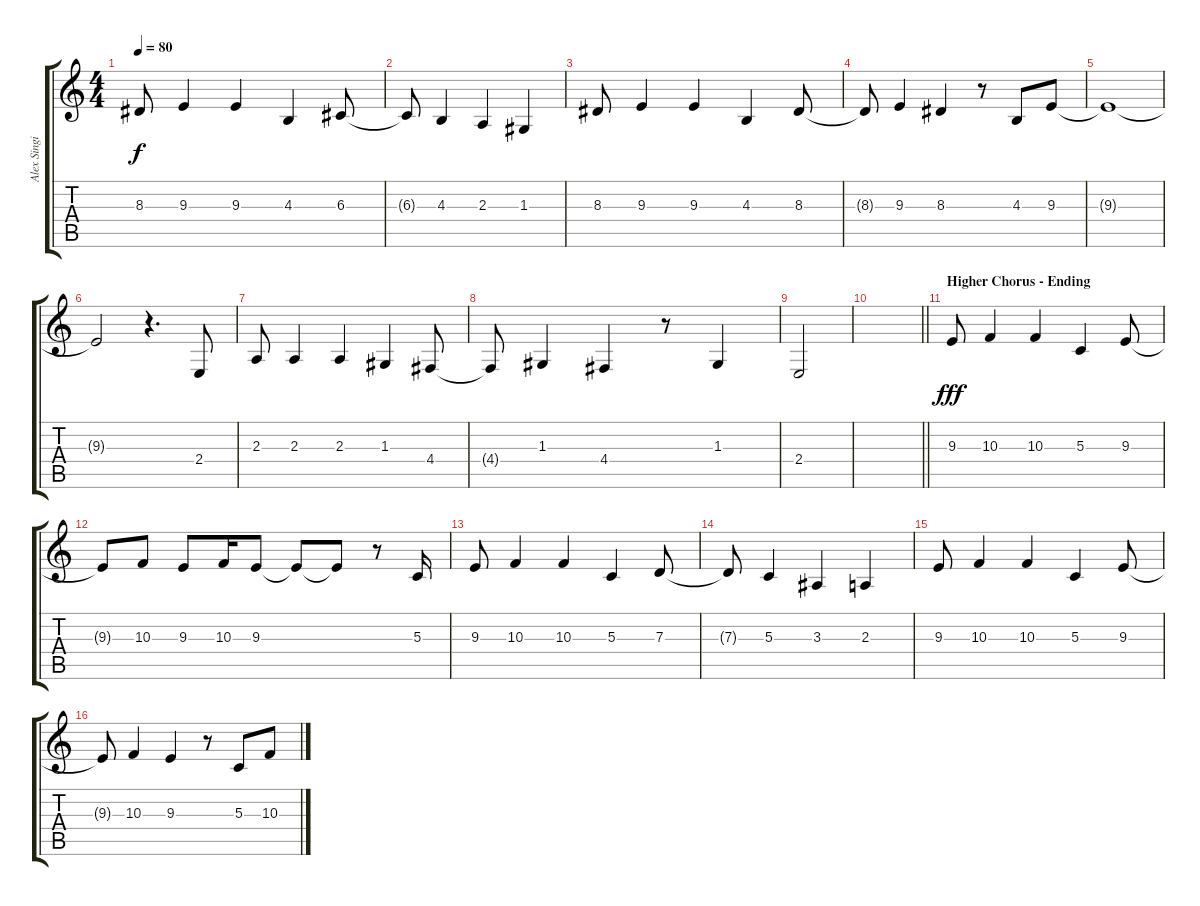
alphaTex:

\track ("Alex Singing" "Alex Singi") {instrument lead1square}
\staff {score tabs}
\tuning (E4 B3 G3 D3 A2 E2) {hide}
\ts (4 4)
\tempo 80
\clef g2
\ks c
8.3.8{dy f} 9.3.4 9.3.4 4.3.4 6.3.8 |
6.3{t}.8 4.3.4 2.3.4 1.3.4 |
8.3.8 9.3.4 9.3.4 4.3.4 8.3.8 |
8.3{t}.8 9.3.4 8.3.4 r.8 4.3.8 9.3.8 |
9.3{t}.1 |
9.3{t}.2 r.4{d} 2.4.8 |
2.3.8 2.3.4 2.3.4 1.3.4 4.4.8 |
4.4{t}.8 1.3.4 4.4.4 r.8 1.3.4 |
2.4.2 |
\barLineRight lightlight
|
\section ("" "Higher Chorus - Ending")
9.3.8{dy fff} 10.3.4 10.3.4 5.3.4 9.3.8 |
9.3{t}.8 10.3.8 9.3.8 10.3.16 9.3.8 9.3{t}.8 9.3{t}.8 r.8 5.3.16 |
9.3.8 10.3.4 10.3.4 5.3.4 7.3.8 |
7.3{t}.8 5.3.4 3.3.4 2.3.4 |
9.3.8 10.3.4 10.3.4 5.3.4 9.3.8 |
9.3{t}.8 10.3.4 9.3.4 r.8 5.3.8 10.3.8
